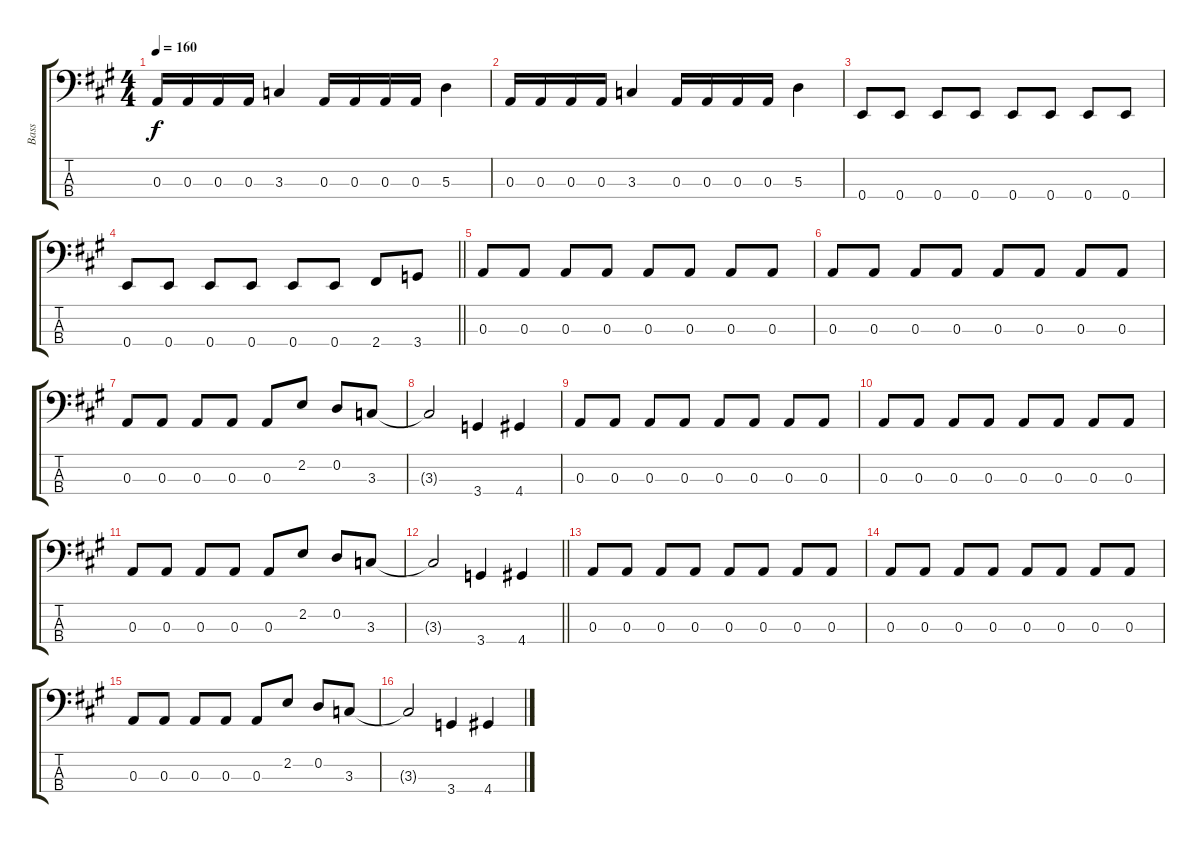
\track ("Bass" "Bass") {instrument electricbassfinger}
\staff {score tabs}
\tuning (G2 D2 A1 E1) {hide}
\ts (4 4)
\tempo 160
\clef f4
\ks a
0.3.16{dy f} 0.3.16 0.3.16 0.3.16 3.3.4 0.3.16 0.3.16 0.3.16 0.3.16 5.3.4 |
0.3.16 0.3.16 0.3.16 0.3.16 3.3.4 0.3.16 0.3.16 0.3.16 0.3.16 5.3.4 |
0.4.8 0.4.8 0.4.8 0.4.8 0.4.8 0.4.8 0.4.8 0.4.8 |
\barLineRight lightlight
0.4.8 0.4.8 0.4.8 0.4.8 0.4.8 0.4.8 2.4.8 3.4.8 |
0.3.8 0.3.8 0.3.8 0.3.8 0.3.8 0.3.8 0.3.8 0.3.8 |
0.3.8 0.3.8 0.3.8 0.3.8 0.3.8 0.3.8 0.3.8 0.3.8 |
0.3.8 0.3.8 0.3.8 0.3.8 0.3.8 2.2.8 0.2.8 3.3.8 |
3.3{t}.2 3.4.4 4.4.4 |
0.3.8 0.3.8 0.3.8 0.3.8 0.3.8 0.3.8 0.3.8 0.3.8 |
0.3.8 0.3.8 0.3.8 0.3.8 0.3.8 0.3.8 0.3.8 0.3.8 |
0.3.8 0.3.8 0.3.8 0.3.8 0.3.8 2.2.8 0.2.8 3.3.8 |
\barLineRight lightlight
3.3{t}.2 3.4.4 4.4.4 |
0.3.8 0.3.8 0.3.8 0.3.8 0.3.8 0.3.8 0.3.8 0.3.8 |
0.3.8 0.3.8 0.3.8 0.3.8 0.3.8 0.3.8 0.3.8 0.3.8 |
0.3.8 0.3.8 0.3.8 0.3.8 0.3.8 2.2.8 0.2.8 3.3.8 |
3.3{t}.2 3.4.4 4.4.4
